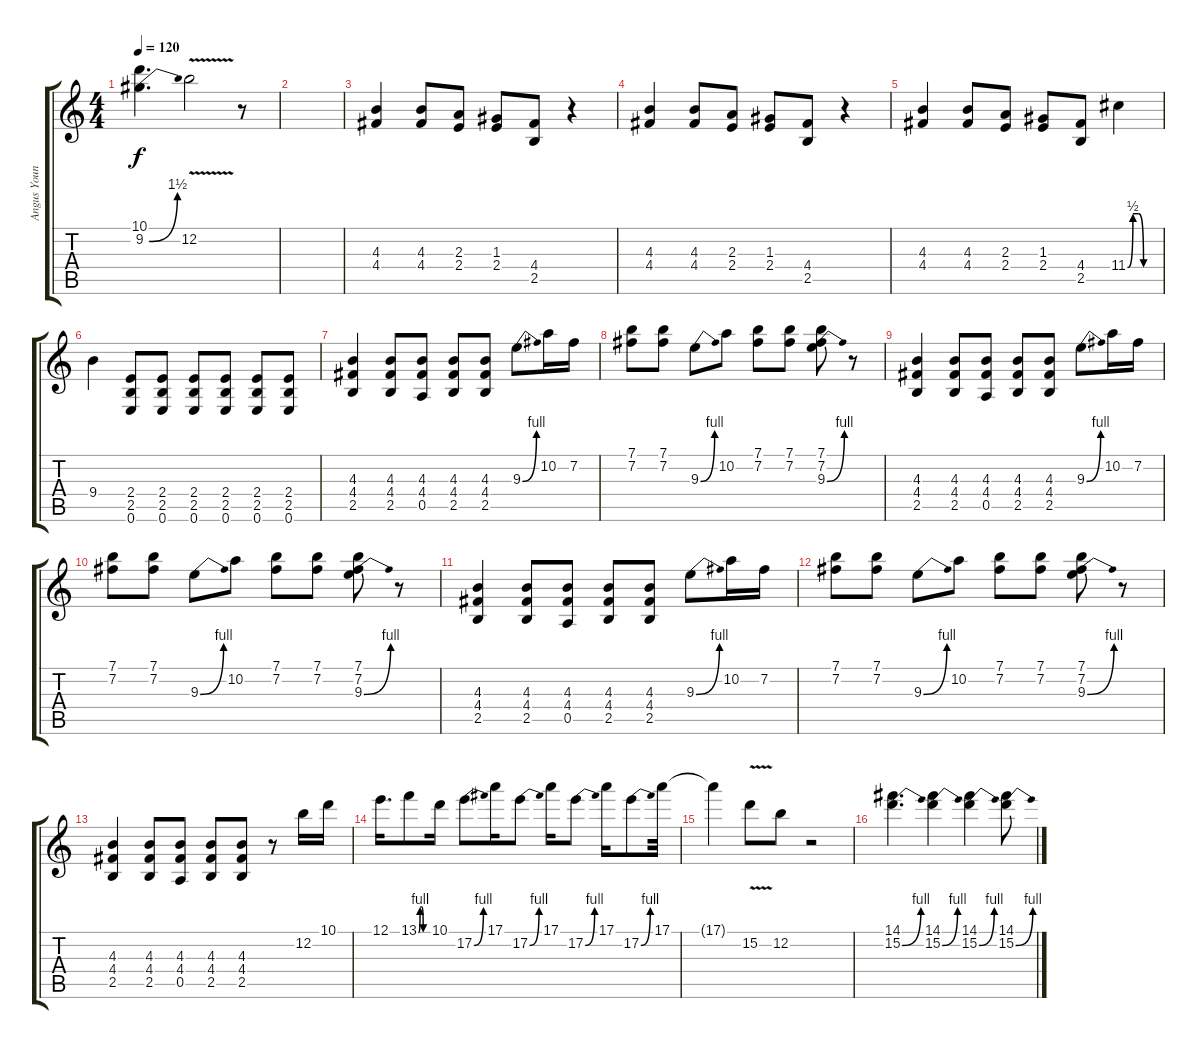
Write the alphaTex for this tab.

\track ("Angus Young - Lead Guitar" "Angus Youn") {instrument distortionguitar}
\staff {score tabs}
\tuning (E4 B3 G3 D3 A2 E2) {hide}
\ts (4 4)
\tempo 120
\clef g2
\ks c
(10.1 9.2{be (bend 0 0 60 6)}).4{d dy f} 12.2{v}.2 r.8 |
|
(4.3 4.4).4 (4.3 4.4).8 (2.3 2.4).8 (1.3 2.4).8 (4.4 2.5).8 r.4 |
(4.3 4.4).4 (4.3 4.4).8 (2.3 2.4).8 (1.3 2.4).8 (4.4 2.5).8 r.4 |
(4.3 4.4).4 (4.3 4.4).8 (2.3 2.4).8 (1.3 2.4).8 (4.4 2.5).8 11.4{be (custom 0 0 10 2 20 2 30 0 60 0)}.4 |
9.4.4 (2.4 2.5 0.6).8 (2.4 2.5 0.6).8 (2.4 2.5 0.6).8 (2.4 2.5 0.6).8 (2.4 2.5 0.6).8 (2.4 2.5 0.6).8 |
(4.3 4.4 2.5).4 (4.3 4.4 2.5).8 (4.3 4.4 0.5).8 (4.3 4.4 2.5).8 (4.3 4.4 2.5).8 9.3{be (bend 0 0 60 4)}.8 10.2.16 7.2.16 |
(7.1 7.2).8 (7.1 7.2).8 9.3{be (bend 0 0 60 4)}.8 10.2.8 (7.1 7.2).8 (7.1 7.2).8 (7.1 7.2 9.3{be (bend 0 0 60 4)}).8 r.8 |
(4.3 4.4 2.5).4 (4.3 4.4 2.5).8 (4.3 4.4 0.5).8 (4.3 4.4 2.5).8 (4.3 4.4 2.5).8 9.3{be (bend 0 0 60 4)}.8 10.2.16 7.2.16 |
(7.1 7.2).8 (7.1 7.2).8 9.3{be (bend 0 0 60 4)}.8 10.2.8 (7.1 7.2).8 (7.1 7.2).8 (7.1 7.2 9.3{be (bend 0 0 60 4)}).8 r.8 |
(4.3 4.4 2.5).4 (4.3 4.4 2.5).8 (4.3 4.4 0.5).8 (4.3 4.4 2.5).8 (4.3 4.4 2.5).8 9.3{be (bend 0 0 60 4)}.8 10.2.16 7.2.16 |
(7.1 7.2).8 (7.1 7.2).8 9.3{be (bend 0 0 60 4)}.8 10.2.8 (7.1 7.2).8 (7.1 7.2).8 (7.1 7.2 9.3{be (bend 0 0 60 4)}).8 r.8 |
(4.3 4.4 2.5).4 (4.3 4.4 2.5).8 (4.3 4.4 0.5).8 (4.3 4.4 2.5).8 (4.3 4.4 2.5).8 r.8 12.2.16 10.1.16 |
12.1.16{d} 13.1{be (custom 0 0 10 4 20 4 30 0 60 0)}.8 10.1.16 17.2{be (bend 0 0 60 4)}.8 17.1.16 17.2{be (bend 0 0 60 4)}.8 17.1.16 17.2{be (bend 0 0 60 4)}.8 17.1.16 17.2{be (bend 0 0 60 4)}.8 17.1.32 |
17.1{t}.4 15.2{v}.8 12.2.8 r.2 |
(14.1 15.2{be (bend 0 0 60 4)}).4{d} (14.1 15.2{be (bend 0 0 60 4)}).4 (14.1 15.2{be (bend 0 0 60 4)}).4 (14.1 15.2{be (bend 0 0 60 4)}).8
